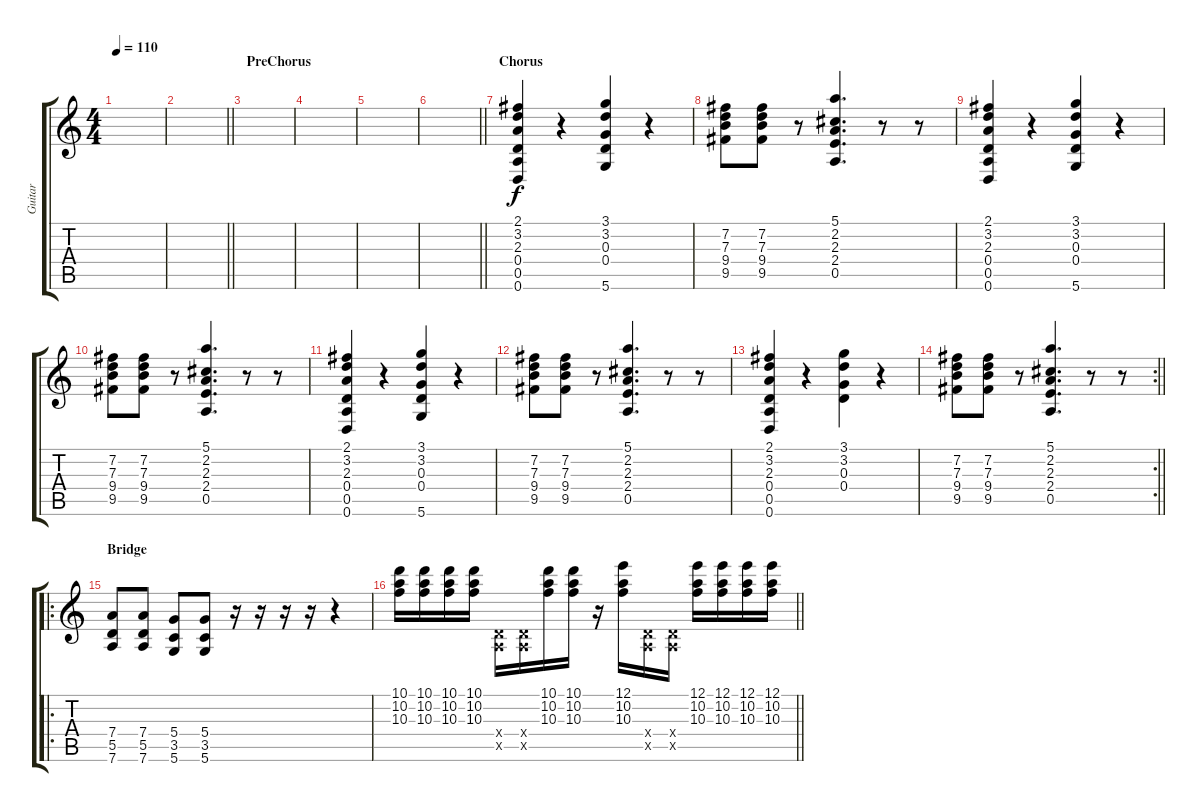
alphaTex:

\track ("Guitar" "Guitar") {instrument overdrivenguitar}
\staff {score tabs}
\tuning (E4 B3 G3 D3 A2 D2) {hide}
\ts (4 4)
\tempo 110
\clef g2
\ks c
|
\barLineRight lightlight
|
\section ("" "PreChorus")
|
|
|
\barLineRight lightlight
|
\section ("" "Chorus")
(2.1 3.2 2.3 0.4 0.5 0.6).4 r.4 (3.1 3.2 0.3 0.4 5.6).4 r.4 |
(7.2 7.3 9.4 9.5).8 (7.2 7.3 9.4 9.5).8 r.8 (5.1 2.2 2.3 2.4 0.5).4{d} r.8 r.8 |
(2.1 3.2 2.3 0.4 0.5 0.6).4 r.4 (3.1 3.2 0.3 0.4 5.6).4 r.4 |
(7.2 7.3 9.4 9.5).8 (7.2 7.3 9.4 9.5).8 r.8 (5.1 2.2 2.3 2.4 0.5).4{d} r.8 r.8 |
(2.1 3.2 2.3 0.4 0.5 0.6).4 r.4 (3.1 3.2 0.3 0.4 5.6).4 r.4 |
(7.2 7.3 9.4 9.5).8 (7.2 7.3 9.4 9.5).8 r.8 (5.1 2.2 2.3 2.4 0.5).4{d} r.8 r.8 |
(2.1 3.2 2.3 0.4 0.5 0.6).4 r.4 (3.1 3.2 0.3 0.4).4 r.4 |
\rc 2
\barLineRight lightlight
(7.2 7.3 9.4 9.5).8 (7.2 7.3 9.4 9.5).8 r.8 (5.1 2.2 2.3 2.4 0.5).4{d} r.8 r.8 |
\ro
\section ("" "Bridge")
(7.4 5.5 7.6).8 (7.4 5.5 7.6).8 (5.4 3.5 5.6).8 (5.4 3.5 5.6).8 r.16 r.16 r.16 r.16 r.4 |
\barLineRight lightlight
(10.1 10.2 10.3).16 (10.1 10.2 10.3).16 (10.1 10.2 10.3).16 (10.1 10.2 10.3).16 (0.4{x} 0.5{x}).16 (0.4{x} 0.5{x}).16 (10.1 10.2 10.3).16 (10.1 10.2 10.3).16 r.16 (12.1 10.2 10.3).16 (0.4{x} 0.5{x}).16 (0.4{x} 0.5{x}).16 (12.1 10.2 10.3).16 (12.1 10.2 10.3).16 (12.1 10.2 10.3).16 (12.1 10.2 10.3).16
